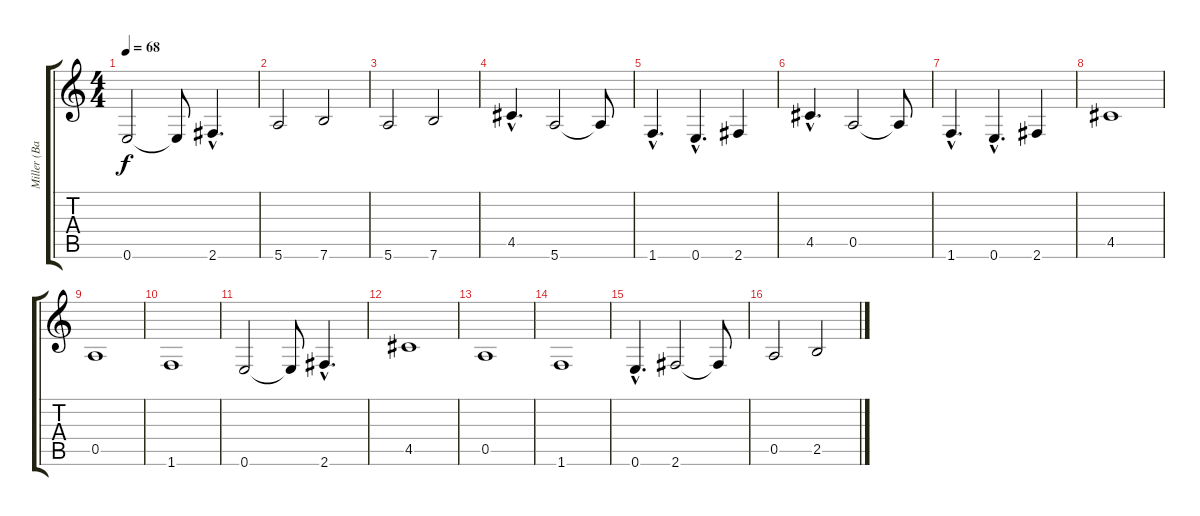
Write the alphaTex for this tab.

\track ("Miller (Bass)" "Miller (Ba") {instrument acousticguitarnylon}
\staff {score tabs}
\tuning (E4 B3 G3 D3 A2 E2) {hide}
\ts (4 4)
\tempo 68
\clef g2
\ks c
0.6.2{dy f} 0.6{t}.8 2.6{hac}.4{d} |
5.6.2 7.6.2 |
5.6.2 7.6.2 |
4.5{hac}.4{d} 5.6.2 5.6{t}.8 |
1.6{hac}.4{d} 0.6{hac}.4{d} 2.6.4 |
4.5{hac}.4{d} 0.5.2 0.5{t}.8 |
1.6{hac}.4{d} 0.6{hac}.4{d} 2.6.4 |
4.5.1 |
0.5.1 |
1.6.1 |
0.6.2 0.6{t}.8 2.6{hac}.4{d} |
4.5.1 |
0.5.1 |
1.6.1 |
0.6{hac}.4{d} 2.6.2 2.6{t}.8 |
0.5.2 2.5.2
